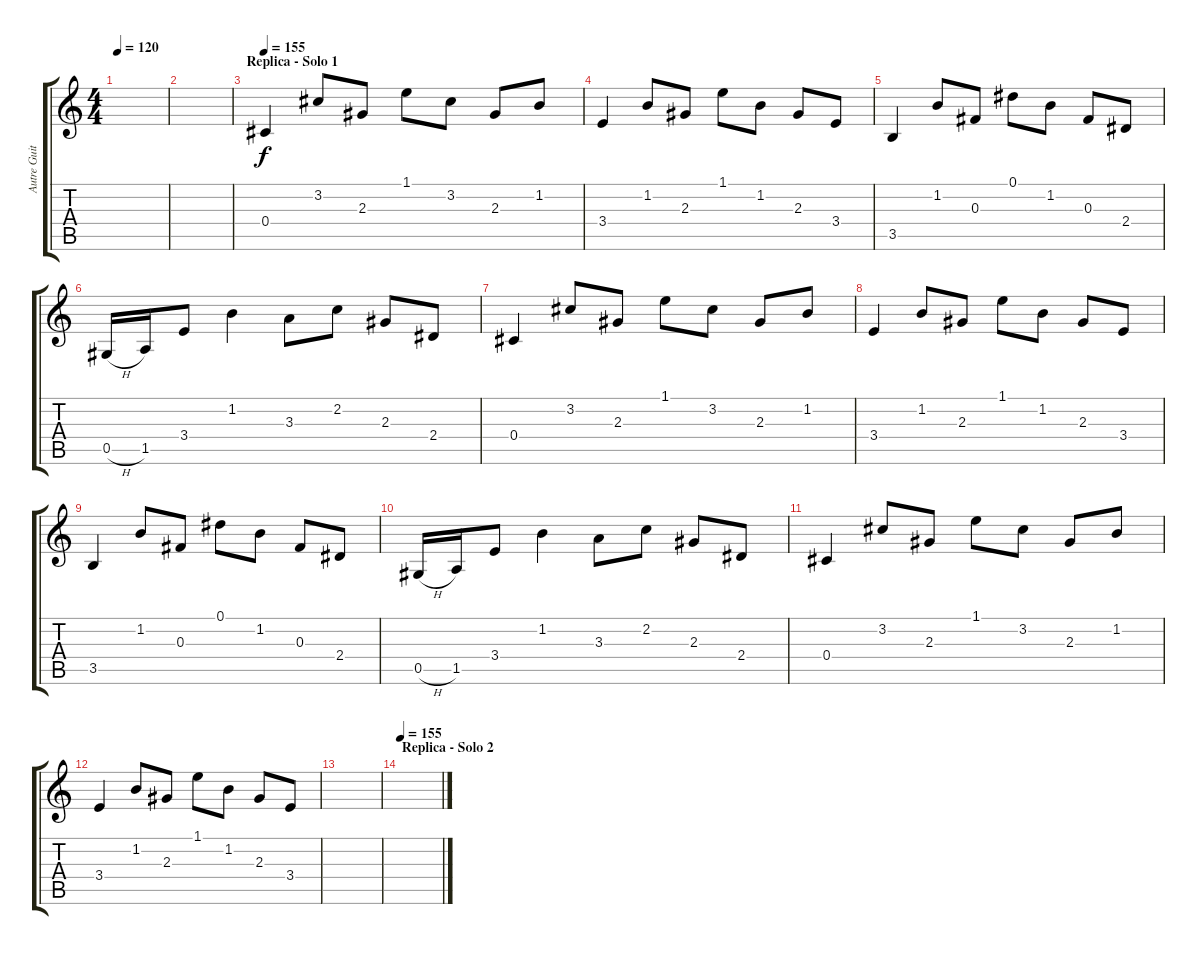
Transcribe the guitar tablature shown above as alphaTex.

\track ("Autre Guitar" "Autre Guit") {instrument electricguitarclean}
\staff {score tabs}
\tuning (Eb4 Bb3 Gb3 Db3 Ab2 Eb2) {hide}
\ts (4 4)
\tempo 120
\clef g2
\ks c
|
|
\section ("" "Replica - Solo 1")
\tempo 155
0.4.4 3.2.8 2.3.8 1.1.8 3.2.8 2.3.8 1.2.8 |
3.4.4 1.2.8 2.3.8 1.1.8 1.2.8 2.3.8 3.4.8 |
3.5.4 1.2.8 0.3.8 0.1.8 1.2.8 0.3.8 2.4.8 |
0.5{h}.16 1.5.16 3.4.8 1.2.4 3.3.8 2.2.8 2.3.8 2.4.8 |
0.4.4 3.2.8 2.3.8 1.1.8 3.2.8 2.3.8 1.2.8 |
3.4.4 1.2.8 2.3.8 1.1.8 1.2.8 2.3.8 3.4.8 |
3.5.4 1.2.8 0.3.8 0.1.8 1.2.8 0.3.8 2.4.8 |
0.5{h}.16 1.5.16 3.4.8 1.2.4 3.3.8 2.2.8 2.3.8 2.4.8 |
0.4.4 3.2.8 2.3.8 1.1.8 3.2.8 2.3.8 1.2.8 |
3.4.4 1.2.8 2.3.8 1.1.8 1.2.8 2.3.8 3.4.8 |
|
\section ("" "Replica - Solo 2")
\tempo 155
